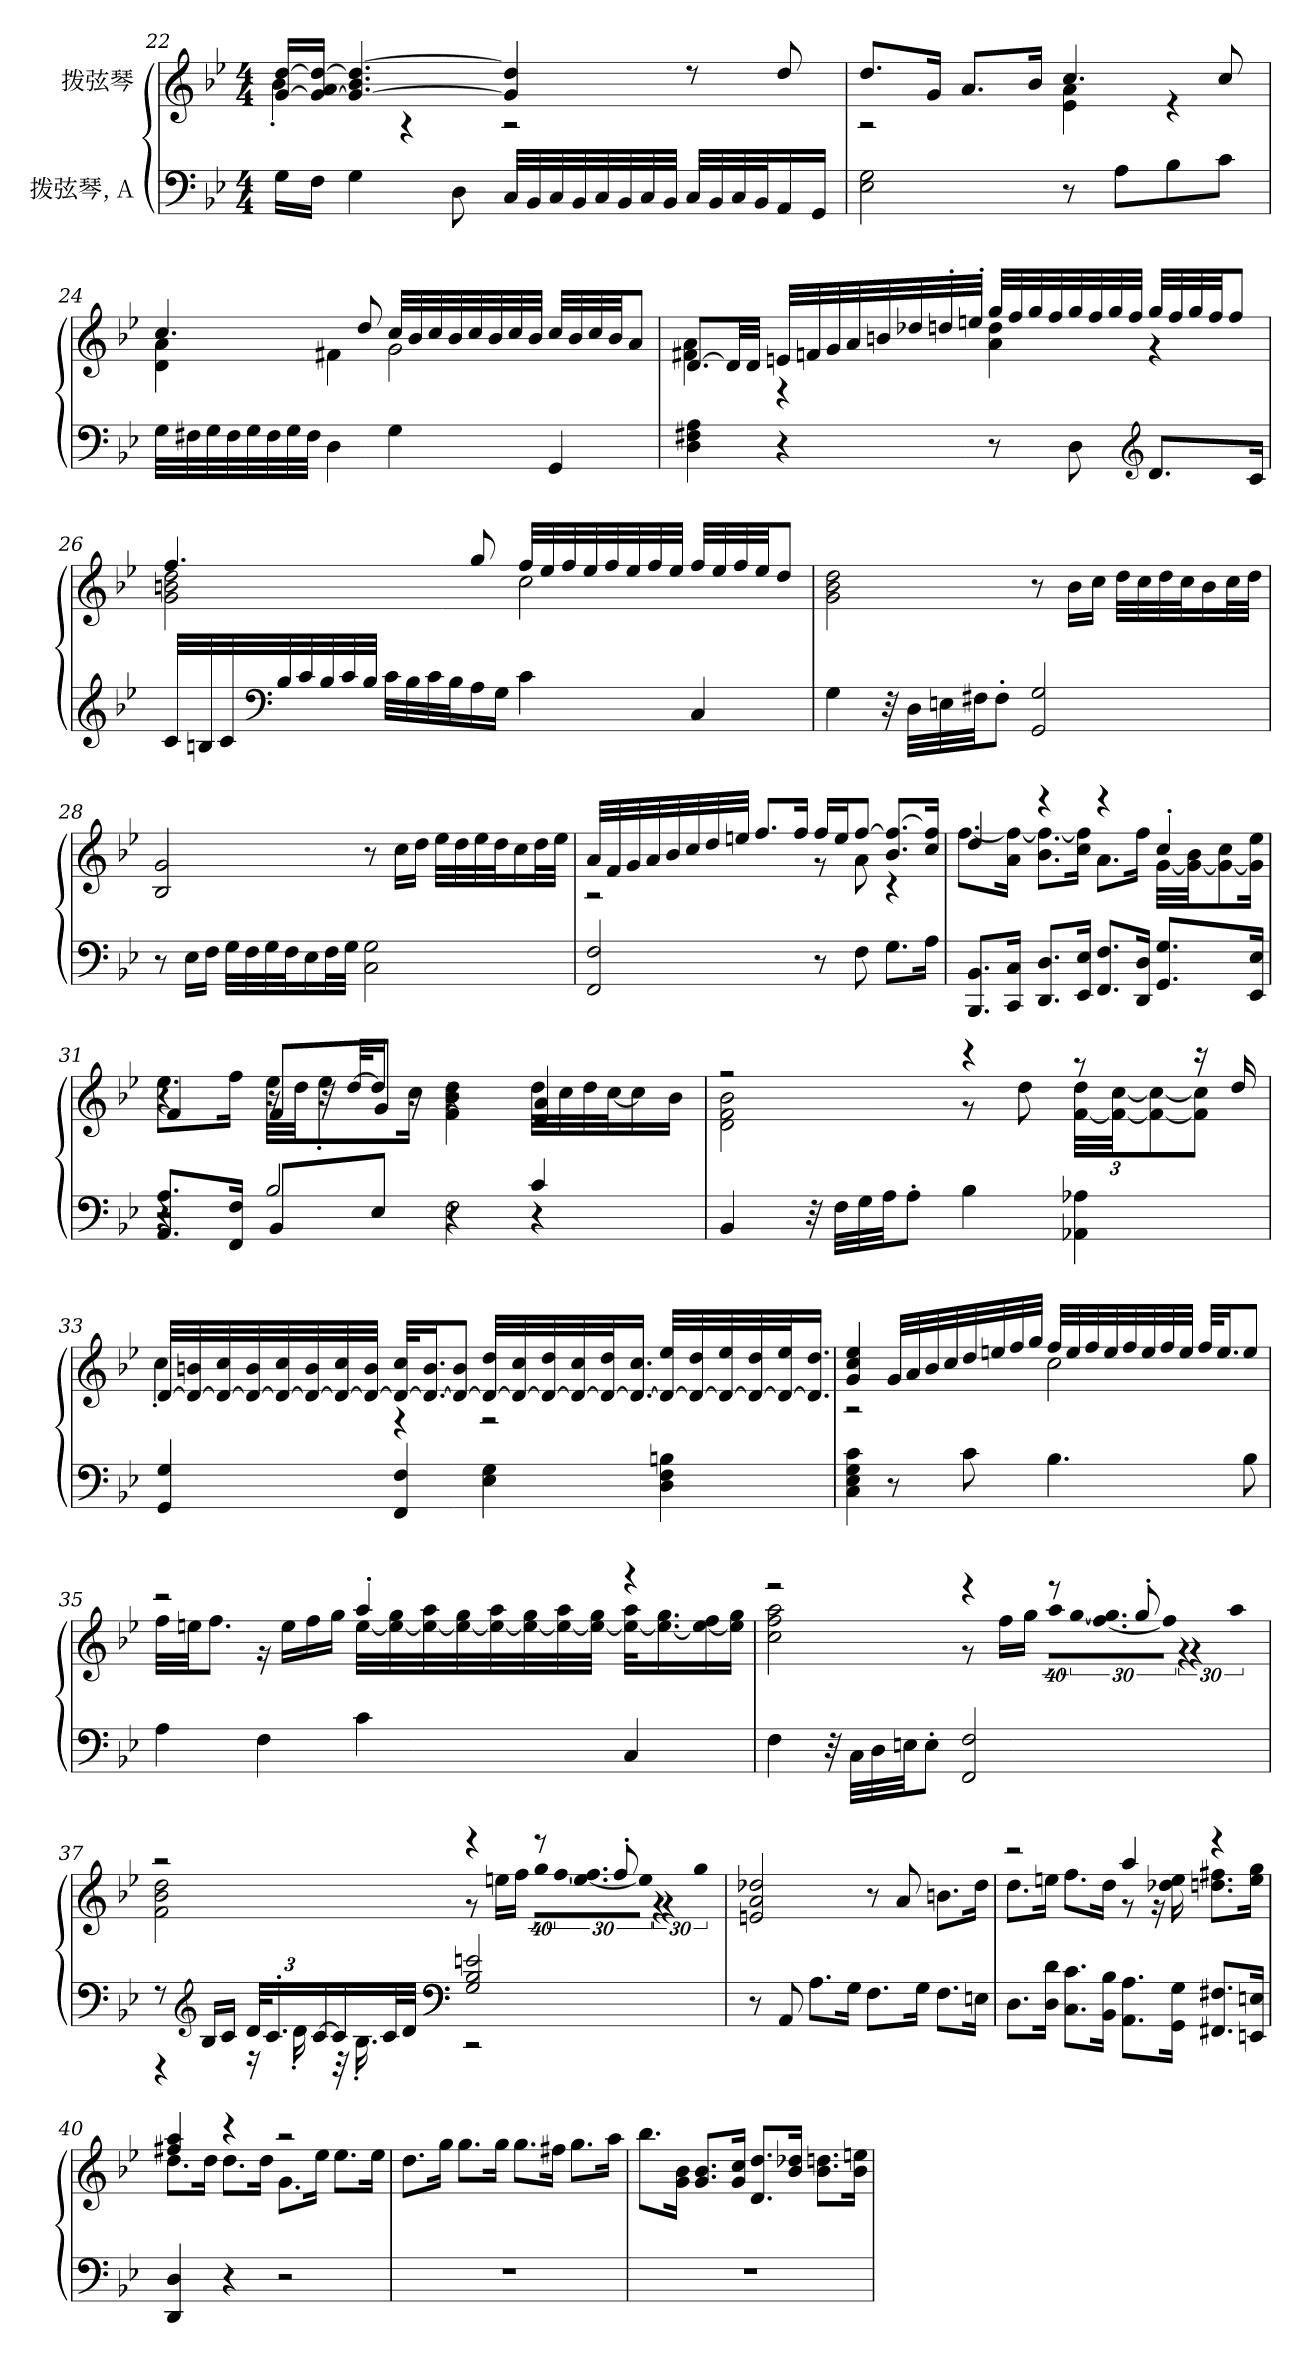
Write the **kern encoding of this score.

**kern	**kern
*part2	*part1
*staff2	*staff1
*I"拨弦琴, A	*I"拨弦琴
*clefF4	*clefG2
*k[b-e-]	*k[b-e-]
*M4/4	*M4/4
=22	=22
*	*^
16G\LL	[16g/ [16dd/LL	4b-'\
16F\JJ	16g/_ 16a/ 16dd/_JJ	.
4G\	4.g/_ 4.b-/ 4.dd/_	.
.	.	4r
8D\	.	.
32C/LLL	4g/] 4dd/]	2r
32BB-/	.	.
32C/	.	.
32BB-/	.	.
32C/	.	.
32BB-/	.	.
32C/	.	.
32BB-/JJJ	.	.
32C/LLL	8r	.
32BB-/	.	.
32C/	.	.
32BB-/J	.	.
16AA/	8dd/	.
16GG/JJ	.	.
!!LO:LB:g=z	!!
=23	=23	=23
2E-\ 2G\	8.dd/L	2r
.	16g/Jk	.
.	8.a/L	.
.	16b-/Jk	.
8r	4.cc/	4e-\ 4a\
8A\L	.	.
8B-\	.	4r
8c\J	8cc/	.
=24	=24	=24
32G\LLL	4.cc/	4d\ 4a\
32F#X\	.	.
32G\	.	.
32F#\	.	.
32G\	.	.
32F#\	.	.
32G\	.	.
32F#\JJJ	.	.
4D\	.	4f#X\
.	8dd/	.
4G\	32cc/LLL	2g\
.	32b-/	.
.	32cc/	.
.	32b-/	.
.	32cc/	.
.	32b-/	.
.	32cc/	.
.	32b-/JJJ	.
4GG/	32cc/LLL	.
.	32b-/	.
.	32cc/	.
.	32b-/JJ	.
.	8a/J	.
!!LO:LB:g=z	!!
=25	=25	=25
4D\ 4F#X\ 4A\	[8.d/L	4f#X\ 4a\
.	32d/LL]	.
.	32d/JJJ	.
4r	32en/LLL	4r
.	32fn/	.
.	32g/	.
.	32a/	.
.	32bn/	.
.	32dd-X/	.
.	32ddn'/	.
.	32een'/JJJ	.
8r	32gg/LLL	4a\ 4dd\
.	32ff/	.
.	32gg/	.
.	32ff/	.
8D\	32gg/	.
.	32ff/	.
.	32gg/	.
.	32ff/JJJ	.
*clefG2	*	*
8.d/L	32gg/LLL	4r
.	32ff/	.
.	32gg/	.
.	32ff/JJ	.
.	8ff/J	.
16c/Jk	.	.
!!LO:LB:g=z	!!
=26	=26	=26
32c/LLL	4.ff/	2g\ 2bn\ 2dd\
32Bn/	.	.
32c/	.	.
*clefF4	*	*
32B/	.	.
32c/	.	.
32B/	.	.
32c/	.	.
32B/JJJ	.	.
32c\LLL	.	.
32B\	.	.
32c\	.	.
32B\J	.	.
16A\	8gg/	.
16G\JJ	.	.
4c\	32ff/LLL	2cc\
.	32ee-/	.
.	32ff/	.
.	32ee-/	.
.	32ff/	.
.	32ee-/	.
.	32ff/	.
.	32ee-/JJJ	.
4C/	32ff/LLL	.
.	32ee-/	.
.	32ff/	.
.	32ee-/JJ	.
.	8dd/J	.
*	*v	*v
!!LO:LB:g=z
=27	=27
4G\	2g\ 2b-\ 2dd\
32r	.
32D\LLL	.
32En\	.
32F#X\JJ	.
8F#'\J	.
2GG/ 2G/	8r
.	16b-\LL
.	16cc\JJ
.	32dd\LLL
.	32cc\
.	32dd\
.	32cc\J
.	16b-\
.	32cc\L
.	32dd\JJJ
=28	=28
8r	2B-/ 2g/
16E-\LL	.
16F\JJ	.
32G\LLL	.
32F\	.
32G\	.
32F\J	.
16E-\	.
32F\L	.
32G\JJJ	.
2C\ 2G\	8r
.	16cc\LL
.	16dd\JJ
.	32ee-\LLL
.	32dd\
.	32ee-\
.	32dd\J
.	16cc\
.	32dd\L
.	32ee-\JJJ
!!LO:PB:g=z
=29	=29
*	*^
2FF/ 2F/	32a/LLL	2r
.	32f/	.
.	32g/	.
.	32a/	.
.	32b-/	.
.	32cc/	.
.	32dd/	.
.	32een/JJJ	.
.	8.ff/L	.
.	16ff/Jk	.
8r	16ff/LL	8r
.	16ee/J	.
8F\	[8ff/J	8a\
8.G\L	8.b-/ 8.ff/_L	4r
16A\Jk	16cc/ 16ff/]Jk	.
=30	=30	=30
8.BBB-/ 8.BB-/L	4dd/	[8.ff\L
16CC/ 16C/Jk	.	16a\ 16ff\_Jk
8.DD/ 8.D/L	4r	8.b-\ 8.ff\_L
16EE-/ 16E-/Jk	.	16cc\ 16ff\]Jk
8.FF/ 8.F/L	4r	8.a\L
16DD/ 16D/Jk	.	16ff\Jk
8.GG/ 8.G/L	4cc'/	[32g\LLL
.	.	32g\_ 32b-\JJ
.	.	8g\_ 8cc\
16EE-/ 16E-/Jk	.	16g\] 16ee-\Jk
!!LO:LB:g=z
=31	=31	=31
*^	*	*^
*	*^	*	*	*
4r	2r	8.AA/ 8.A/L	4r	8.ee-\L	4f/
.	.	16FF/ 16F/Jk	.	16ff\Jk	.
2B-/	.	8BB-/L	16r	32ee-\LLL	8f/L
.	.	.	.	32dd\JJ	.
.	.	.	32r	8ee-'\	.
.	.	.	[32dd/KLL	.	.
.	.	8E-/J	16dd/JJ]	.	8g/J
.	.	.	16r	16cc\Jk	.
.	2F\	4r	2r	4f\ 4b-\ 4dd\	4r
4r	.	4c/	.	32dd\LLL	4e-/ 4a/
.	.	.	.	32cc\	.
.	.	.	.	32dd\	.
.	.	.	.	[32cc\J	.
.	.	.	.	16cc\]	.
.	.	.	.	16b-\JJ	.
*v	*v	*v	*	*	*
*	*	*v	*v
=32	=32	=32
4BB-/	2r	2d\ 2f\ 2b-\
32r	.	.
32F\LLL	.	.
32G\	.	.
32A\JJ	.	.
8A'\J	.	.
4B-\	4r	8r
.	.	8dd\
*	*	*Xbrackettup
4AA-X\ 4A-X\	8r	[48f\ 48dd\LLL
.	.	48f\_ [48cc\JJ
.	.	12f\_ 12cc\_
.	16r	8f\] 8cc\]J
.	16dd/	.
!!LO:LB:g=z	!!
=33	=33	=33
4GG/ 4G/	[32d/LLL	4cc'\
.	32d/_ 32bn/	.
.	32d/_ 32cc/	.
.	32d/_ 32b/	.
.	32d/_ 32cc/	.
.	32d/_ 32b/	.
.	32d/_ 32cc/	.
.	32d/_ 32b/JJJ	.
4FF/ 4F/	32d/_ 32cc/KLL	4r
.	16.d/_ 16.b/J	.
.	8d/_ 8b/J	.
4E-\ 4G\	32d/_ 32dd/LLL	2r
.	32d/_ 32cc/	.
.	32d/_ 32dd/	.
.	32d/_ 32cc/	.
.	32d/_ 32dd/J	.
.	16.d/_ 16.cc/JJ	.
4D\ 4F\ 4Bn\	32d/_ 32ee-/LLL	.
.	32d/_ 32dd/	.
.	32d/_ 32ee-/	.
.	32d/_ 32dd/	.
.	32d/_ 32ee-/J	.
.	16.d/] 16.dd/JJ	.
!!LO:LB:g=z	!!
=34	=34	=34
4C\ 4E-\ 4G\ 4c\	4g/ 4cc/ 4ee-/	2r
8r	32g/LLL	.
.	32a/	.
.	32b-/	.
.	32cc/	.
8c\	32dd/	.
.	32een/	.
.	32ff/	.
.	32gg/JJJ	.
4.B-\	32ff/LLL	2cc\
.	32ee/	.
.	32ff/	.
.	32ee/	.
.	32ff/	.
.	32ee/	.
.	32ff/	.
.	32ee/JJJ	.
.	32ff/KLL	.
.	16.ee/J	.
8B-\	8ee/J	.
!!LO:LB:g=z	!!
=35	=35	=35
4A\	2r	32ff\LLL
.	.	32een\JJ
.	.	8.ff\J
4F\	.	16r
.	.	16ee\LL
.	.	16ff\
.	.	16gg\JJ
4c\	4aa'/	[32ee\LLL
.	.	32ee\_ 32gg\
.	.	32ee\_ 32aa\
.	.	32ee\_ 32gg\
.	.	32ee\_ 32aa\
.	.	32ee\_ 32gg\
.	.	32ee\_ 32aa\
.	.	32ee\_ 32gg\JJJ
4C/	4r	32ee\_ 32aa\KLL
.	.	16.ee\_ 16.gg\
.	.	16ee\_ 16ff\
.	.	16ee\] 16gg\JJ
!!LO:LB:g=z	!!
=36	=36	=36
4F\	2r	2cc\ 2ff\ 2aa\
32r	.	.
32C\LLL	.	.
32D\	.	.
32En\JJ	.	.
8E'\J	.	.
2FF/ 2F/	4r	8r
.	.	16ff\LL
.	.	16gg\JJ
*	*	*brackettup
!	!	!LO:N:vis=32
.	8r	640%23aa\LLL
!	!	!LO:N:vis=256%9
.	.	[960%17gg\K
!	!	!LO:N:vis=32.
.	.	[1920%103ff\ 1920%103gg\]
!	!	!LO:N:vis=256%9
.	.	960%17ff\JJJk]
!	!	!LO:N:vis=64
.	8gg'/	960%17r
!	!	!LO:N:vis=32
.	.	640%23r
!	!	!LO:N:vis=16
.	.	1920%137aa\
!!LO:PB:g=z	!!
=37	=37	=37
*^	*	*
8r	4r	2r	2f\ 2b-\ 2dd\
*clefG2	*	*	*
16B-/LL	.	.	.
16c/JJ	.	.	.
*Xbrackettup	*	*	*
48d/KLL	16r	.	.
24.c'/	.	.	.
.	16d'\	.	.
[24c/	.	.	.
16c/]	32r	.	.
.	16.B-'\	.	.
32c/L	.	.	.
32d/JJJ	.	.	.
*clefF4	*	*	*
2G/ 2B-/ 2en/	2r	4r	8r
.	.	.	16een\LL
.	.	.	16ff\JJ
!	!	!	!LO:N:vis=32
.	.	8r	640%23gg\LLL
!	!	!	!LO:N:vis=256%9
.	.	.	[960%17ff\K
!	!	!	!LO:N:vis=32.
.	.	.	[1920%103ee\ 1920%103ff\]
!	!	!	!LO:N:vis=256%9
.	.	.	960%17ee\JJJk]
!	!	!	!LO:N:vis=64
.	.	8ff'/	960%17r
!	!	!	!LO:N:vis=32
.	.	.	640%23r
!	!	!	!LO:N:vis=16
.	.	.	1920%137gg\
*v	*v	*	*
*	*v	*v
=38	=38
8r	2en/ 2a/ 2dd-X/
8AA/	.
8.A\L	.
16G\Jk	.
8.F\L	8r
.	8a/
16G\Jk	.
8.F\L	8.bn\L
16En\Jk	16dd-\Jk
!!LO:LB:g=z
=39	=39
*	*^
8.D\L	2r	8.dd\L
16D\ 16d\Jk	.	16een\Jk
8.C\ 8.c\L	.	8.ff\L
16BB-\ 16B-\Jk	.	16dd\Jk
8.AA\ 8.A\L	4aa/	8r
.	.	16r
16GG\ 16G\Jk	.	16dd-X\ 16ee\
8.FF#X/ 8.F#X/L	4r	8.ddn\ 8.ff#X\L
16EEn/ 16En/Jk	.	16ee\ 16gg\Jk
=40	=40	=40
*	*MM160	*
4DD/ 4D/	4ff#X/ 4aa/	8.dd\L
.	.	16dd\Jk
4r	4r	8.dd\L
.	.	16dd\Jk
2r	2r	8.g\L
.	.	16ee-\Jk
.	.	8.ee-\L
.	.	16ee-\Jk
*	*v	*v
=41	=41
1r	8.dd\L
.	16gg\Jk
.	8.gg\L
.	16gg\Jk
.	8.gg\L
.	16ff#X\Jk
.	8.gg\L
.	16aa\Jk
!!LO:LB:g=z
=42	=42
1r	8.bb-\L
.	16g\ 16b-\Jk
.	8.g/ 8.b-/L
.	16g/ 16cc/Jk
.	8.d/ 8.dd/L
.	16b-/ 16dd-X/Jk
.	8.b-\ 8.ddn\L
.	16b-\ 16een\Jk
=	=
*-	*-
